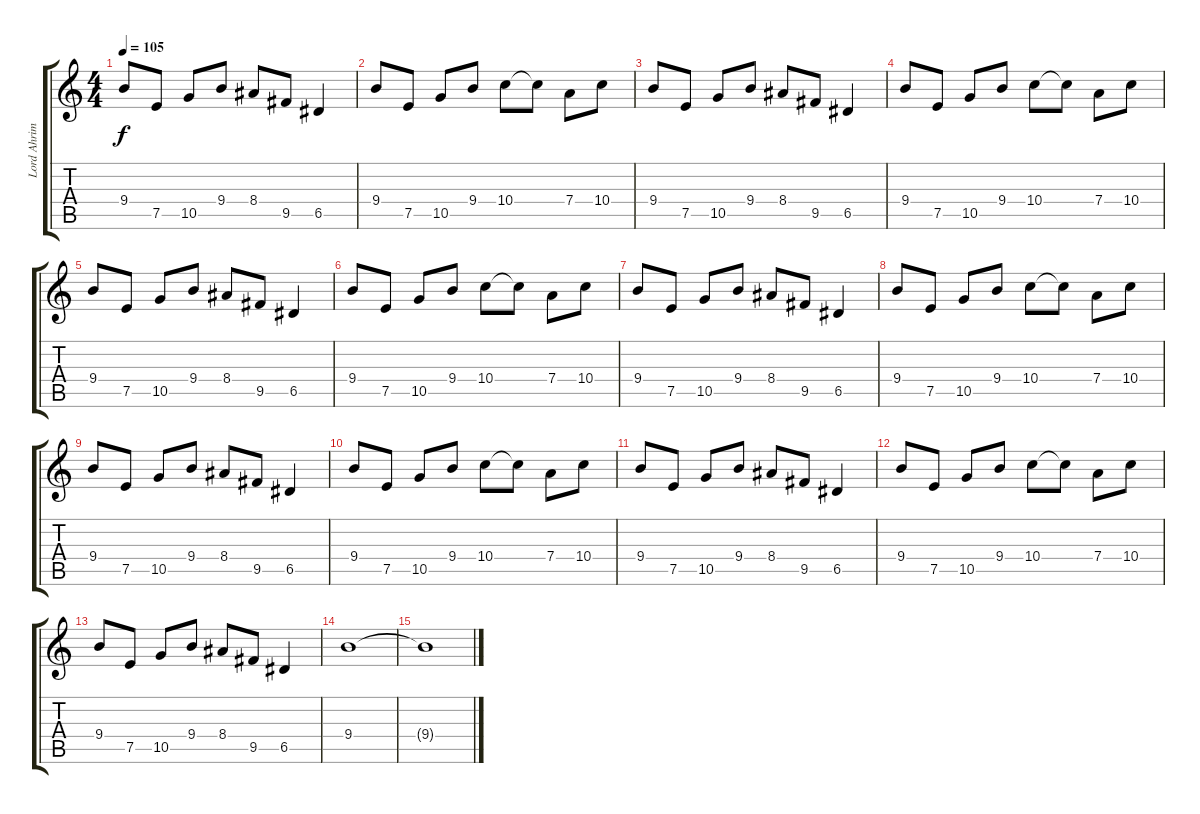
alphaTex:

\track ("Lord Ahriman" "Lord Ahrim") {instrument overdrivenguitar}
\staff {score tabs}
\tuning (E4 B3 G3 D3 A2 E2) {hide}
\ts (4 4)
\tempo 105
\clef g2
\ks c
9.4.8{dy f} 7.5.8 10.5.8 9.4.8 8.4.8 9.5.8 6.5.4 |
9.4.8 7.5.8 10.5.8 9.4.8 10.4.8 10.4{t}.8 7.4.8 10.4.8 |
9.4.8 7.5.8 10.5.8 9.4.8 8.4.8 9.5.8 6.5.4 |
9.4.8 7.5.8 10.5.8 9.4.8 10.4.8 10.4{t}.8 7.4.8 10.4.8 |
9.4.8 7.5.8 10.5.8 9.4.8 8.4.8 9.5.8 6.5.4 |
9.4.8 7.5.8 10.5.8 9.4.8 10.4.8 10.4{t}.8 7.4.8 10.4.8 |
9.4.8 7.5.8 10.5.8 9.4.8 8.4.8 9.5.8 6.5.4 |
9.4.8 7.5.8 10.5.8 9.4.8 10.4.8 10.4{t}.8 7.4.8 10.4.8 |
9.4.8 7.5.8 10.5.8 9.4.8 8.4.8 9.5.8 6.5.4 |
9.4.8 7.5.8 10.5.8 9.4.8 10.4.8 10.4{t}.8 7.4.8 10.4.8 |
9.4.8 7.5.8 10.5.8 9.4.8 8.4.8 9.5.8 6.5.4 |
9.4.8 7.5.8 10.5.8 9.4.8 10.4.8 10.4{t}.8 7.4.8 10.4.8 |
9.4.8 7.5.8 10.5.8 9.4.8 8.4.8 9.5.8 6.5.4 |
9.4.1 |
9.4{t}.1
